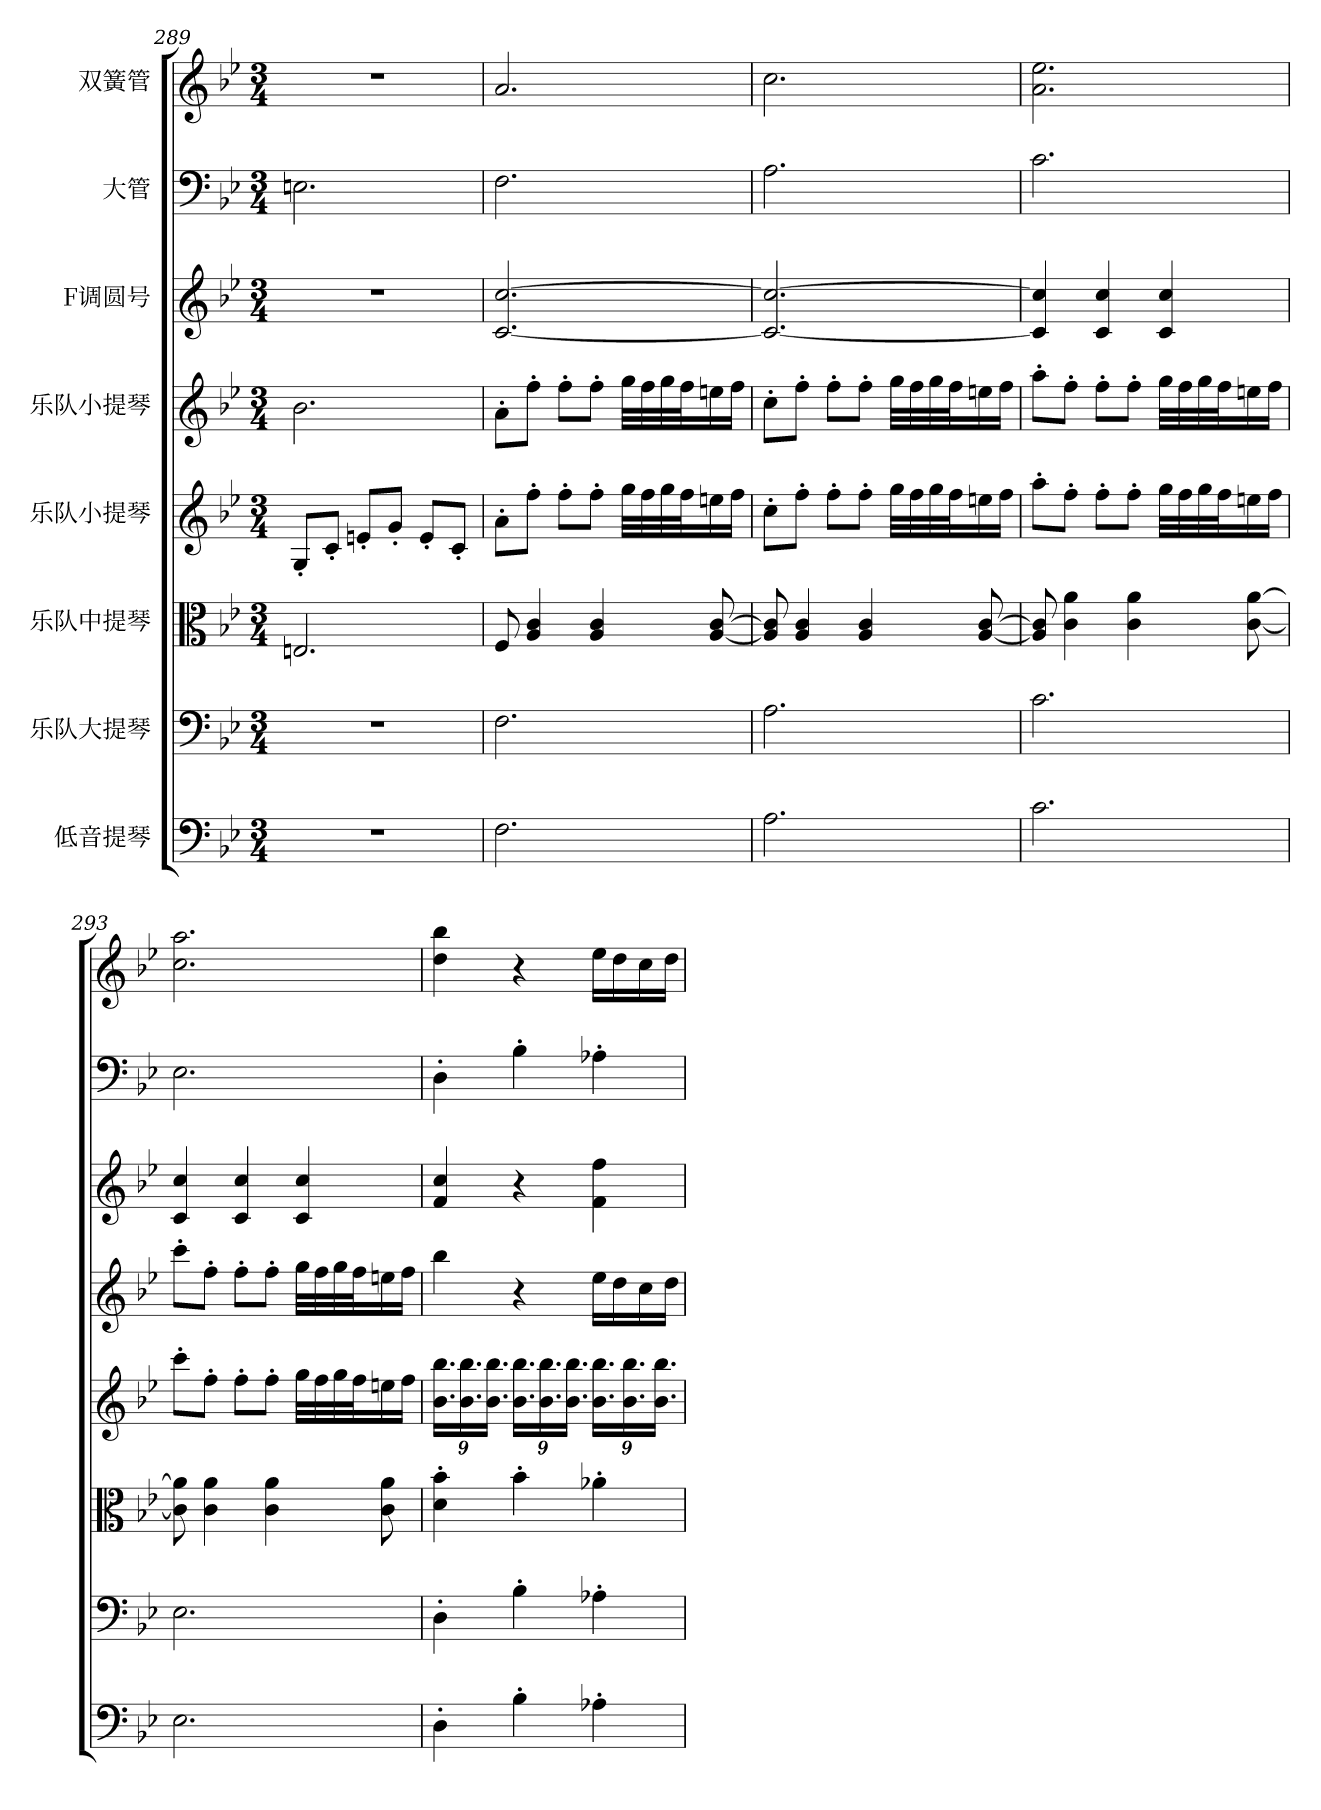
**kern	**kern	**kern	**kern	**kern	**kern	**kern	**kern
*part8	*part7	*part6	*part5	*part4	*part3	*part2	*part1
*staff8	*staff7	*staff6	*staff5	*staff4	*staff3	*staff2	*staff1
*I"低音提琴	*I"乐队大提琴	*I"乐队中提琴	*I"乐队小提琴	*I"乐队小提琴	*I"F调圆号	*I"大管	*I"双簧管
*clefF4	*clefF4	*clefC3	*clefG2	*clefG2	*clefG2	*clefF4	*clefG2
*ITrd7c12	*	*	*	*	*ITrd4c7	*	*
*k[b-e-]	*k[b-e-]	*k[b-e-]	*k[b-e-]	*k[b-e-]	*k[b-e-a-]	*k[b-e-]	*k[b-e-]
*M3/4	*M3/4	*M3/4	*M3/4	*M3/4	*M3/4	*M3/4	*M3/4
=289	=289	=289	=289	=289	=289	=289	=289
2.r	2.r	2.En/	8G'/L	2.b-\	2.r	2.En\	2.r
.	.	.	8c'/J	.	.	.	.
.	.	.	8en'/L	.	.	.	.
.	.	.	8g'/J	.	.	.	.
.	.	.	8e'/L	.	.	.	.
.	.	.	8c'/J	.	.	.	.
!!LO:PB:g=z
=290	=290	=290	=290	=290	=290	=290	=290
2.FF\	2.F\	8F/	8a'\L	8a'\L	[2.F/ [2.f/	2.F\	2.a/
.	.	4A/ 4c/	8ff'\J	8ff'\J	.	.	.
.	.	.	8ff'\L	8ff'\L	.	.	.
.	.	4A/ 4c/	8ff'\J	8ff'\J	.	.	.
.	.	.	32gg\LLL	32gg\LLL	.	.	.
.	.	.	32ff\	32ff\	.	.	.
.	.	.	32gg\	32gg\	.	.	.
.	.	.	32ff\J	32ff\J	.	.	.
.	.	[8A/ [8c/	16een\	16een\	.	.	.
.	.	.	16ff\JJ	16ff\JJ	.	.	.
=291	=291	=291	=291	=291	=291	=291	=291
2.AA\	2.A\	8A/] 8c/]	8cc'\L	8cc'\L	2.F/_ 2.f/_	2.A\	2.cc\
.	.	4A/ 4c/	8ff'\J	8ff'\J	.	.	.
.	.	.	8ff'\L	8ff'\L	.	.	.
.	.	4A/ 4c/	8ff'\J	8ff'\J	.	.	.
.	.	.	32gg\LLL	32gg\LLL	.	.	.
.	.	.	32ff\	32ff\	.	.	.
.	.	.	32gg\	32gg\	.	.	.
.	.	.	32ff\J	32ff\J	.	.	.
.	.	[8A/ [8c/	16een\	16een\	.	.	.
.	.	.	16ff\JJ	16ff\JJ	.	.	.
=292	=292	=292	=292	=292	=292	=292	=292
2.C\	2.c\	8A/] 8c/]	8aa'\L	8aa'\L	4F/] 4f/]	2.c\	2.a\ 2.ee-\
.	.	4c\ 4a\	8ff'\J	8ff'\J	.	.	.
.	.	.	8ff'\L	8ff'\L	4F/ 4f/	.	.
.	.	4c\ 4a\	8ff'\J	8ff'\J	.	.	.
.	.	.	32gg\LLL	32gg\LLL	4F/ 4f/	.	.
.	.	.	32ff\	32ff\	.	.	.
.	.	.	32gg\	32gg\	.	.	.
.	.	.	32ff\J	32ff\J	.	.	.
.	.	[8c\ [8a\	16een\	16een\	.	.	.
.	.	.	16ff\JJ	16ff\JJ	.	.	.
!!LO:PB:g=z
=293	=293	=293	=293	=293	=293	=293	=293
2.EE-\	2.E-\	8c\] 8a\]	8ccc'\L	8ccc'\L	4F/ 4f/	2.E-\	2.cc\ 2.aa\
.	.	4c\ 4a\	8ff'\J	8ff'\J	.	.	.
.	.	.	8ff'\L	8ff'\L	4F/ 4f/	.	.
.	.	4c\ 4a\	8ff'\J	8ff'\J	.	.	.
.	.	.	32gg\LLL	32gg\LLL	4F/ 4f/	.	.
.	.	.	32ff\	32ff\	.	.	.
.	.	.	32gg\	32gg\	.	.	.
.	.	.	32ff\J	32ff\J	.	.	.
.	.	8c\ 8a\	16een\	16een\	.	.	.
.	.	.	16ff\JJ	16ff\JJ	.	.	.
=294	=294	=294	=294	=294	=294	=294	=294
*	*	*	*Xbrackettup	*	*	*	*
4DD'\	4D'\	4d\' 4b-\'	18.b-\ 18.bb-\LL	4bb-\	4B-/ 4f/	4D'\	4dd\ 4bb-\
.	.	.	18.b-\ 18.bb-\	.	.	.	.
.	.	.	18.b-\ 18.bb-\JJ	.	.	.	.
4BB-'\	4B-'\	4b-'\	18.b-\ 18.bb-\LL	4r	4r	4B-'\	4r
.	.	.	18.b-\ 18.bb-\	.	.	.	.
.	.	.	18.b-\ 18.bb-\JJ	.	.	.	.
4AA-X'\	4A-X'\	4a-X'\	18.b-\ 18.bb-\LL	16ee-\LL	4B-\ 4b-\	4A-X'\	16ee-\LL
.	.	.	.	16dd\	.	.	16dd\
.	.	.	18.b-\ 18.bb-\	.	.	.	.
.	.	.	.	16cc\	.	.	16cc\
.	.	.	18.b-\ 18.bb-\JJ	.	.	.	.
.	.	.	.	16dd\JJ	.	.	16dd\JJ
=	=	=	=	=	=	=	=
*-	*-	*-	*-	*-	*-	*-	*-
